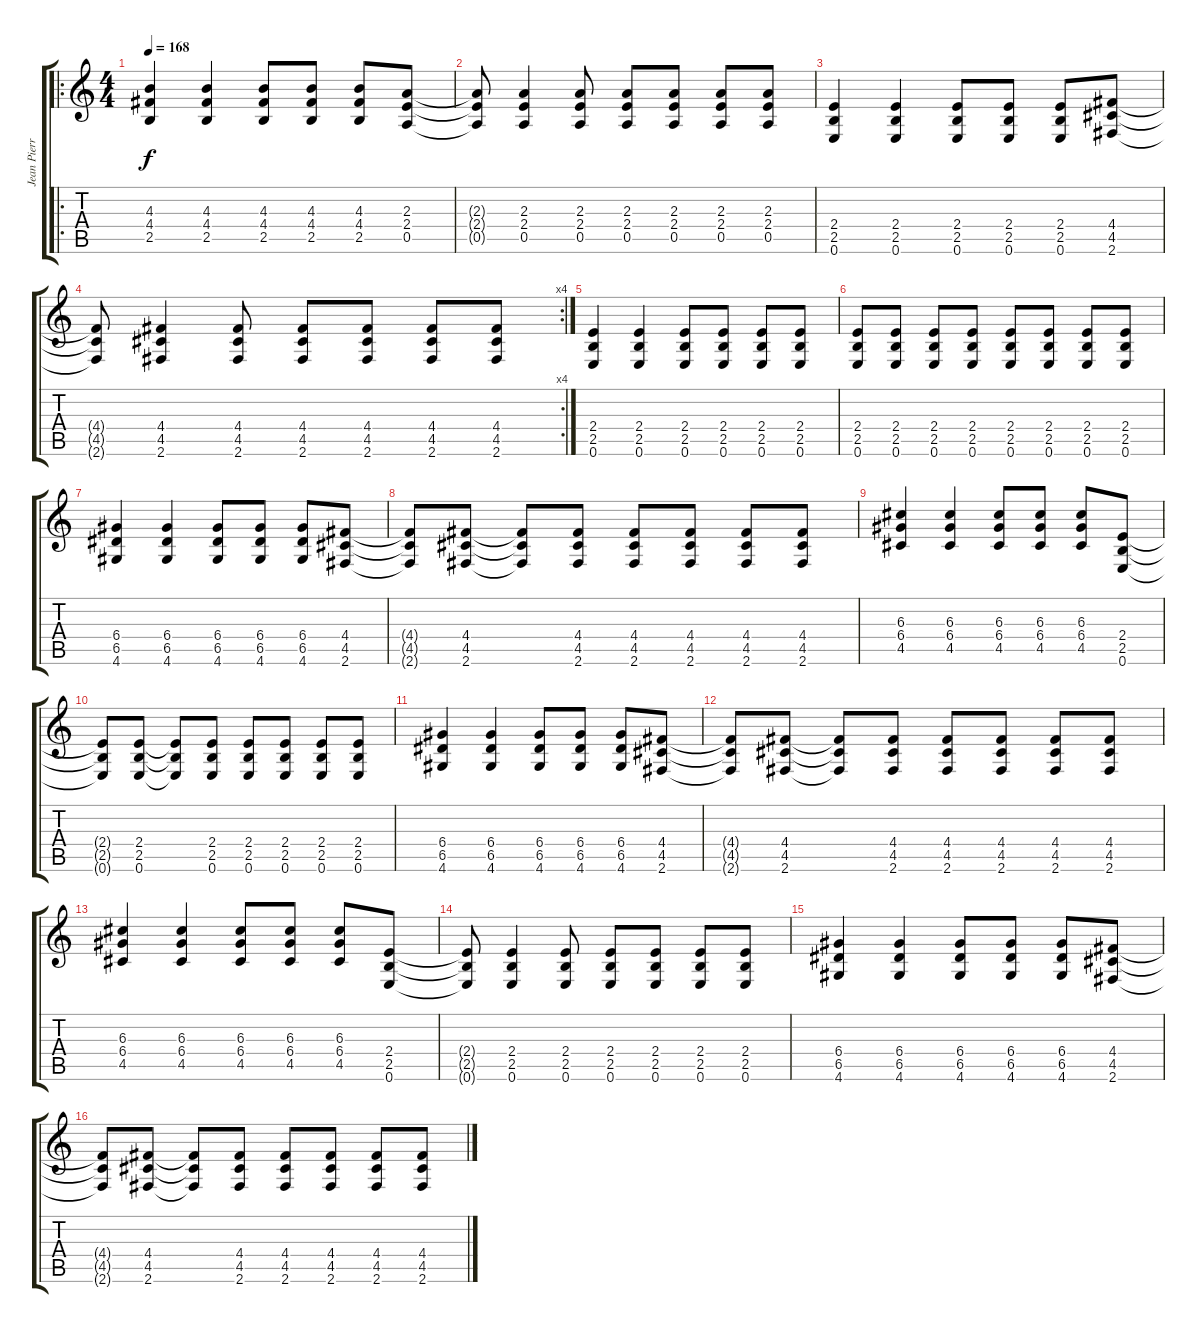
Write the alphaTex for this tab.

\track ("Jean Pierre Duhart (Distorsión)" "Jean Pierr") {instrument distortionguitar}
\staff {score tabs}
\tuning (E4 B3 G3 D3 A2 E2) {hide}
\ro
\ts (4 4)
\tempo 168
\clef g2
\ks c
(4.3 4.4 2.5).4{dy f} (4.3 4.4 2.5).4 (4.3 4.4 2.5).8 (4.3 4.4 2.5).8 (4.3 4.4 2.5).8 (2.3 2.4 0.5).8 |
(2.3{t} 2.4{t} 0.5{t}).8 (2.3 2.4 0.5).4 (2.3 2.4 0.5).8 (2.3 2.4 0.5).8 (2.3 2.4 0.5).8 (2.3 2.4 0.5).8 (2.3 2.4 0.5).8 |
(2.4 2.5 0.6).4 (2.4 2.5 0.6).4 (2.4 2.5 0.6).8 (2.4 2.5 0.6).8 (2.4 2.5 0.6).8 (4.4 4.5 2.6).8 |
\rc 4
(4.4{t} 4.5{t} 2.6{t}).8 (4.4 4.5 2.6).4 (4.4 4.5 2.6).8 (4.4 4.5 2.6).8 (4.4 4.5 2.6).8 (4.4 4.5 2.6).8 (4.4 4.5 2.6).8 |
(2.4 2.5 0.6).4 (2.4 2.5 0.6).4 (2.4 2.5 0.6).8 (2.4 2.5 0.6).8 (2.4 2.5 0.6).8 (2.4 2.5 0.6).8 |
(2.4 2.5 0.6).8 (2.4 2.5 0.6).8 (2.4 2.5 0.6).8 (2.4 2.5 0.6).8 (2.4 2.5 0.6).8 (2.4 2.5 0.6).8 (2.4 2.5 0.6).8 (2.4 2.5 0.6).8 |
(6.4 6.5 4.6).4 (6.4 6.5 4.6).4 (6.4 6.5 4.6).8 (6.4 6.5 4.6).8 (6.4 6.5 4.6).8 (4.4 4.5 2.6).8 |
(4.4{t} 4.5{t} 2.6{t}).8 (4.4 4.5 2.6).8 (4.4{t} 4.5{t} 2.6{t}).8 (4.4 4.5 2.6).8 (4.4 4.5 2.6).8 (4.4 4.5 2.6).8 (4.4 4.5 2.6).8 (4.4 4.5 2.6).8 |
(6.3 6.4 4.5).4 (6.3 6.4 4.5).4 (6.3 6.4 4.5).8 (6.3 6.4 4.5).8 (6.3 6.4 4.5).8 (2.4 2.5 0.6).8 |
(2.4{t} 2.5{t} 0.6{t}).8 (2.4 2.5 0.6).8 (2.4{t} 2.5{t} 0.6{t}).8 (2.4 2.5 0.6).8 (2.4 2.5 0.6).8 (2.4 2.5 0.6).8 (2.4 2.5 0.6).8 (2.4 2.5 0.6).8 |
(6.4 6.5 4.6).4 (6.4 6.5 4.6).4 (6.4 6.5 4.6).8 (6.4 6.5 4.6).8 (6.4 6.5 4.6).8 (4.4 4.5 2.6).8 |
(4.4{t} 4.5{t} 2.6{t}).8 (4.4 4.5 2.6).8 (4.4{t} 4.5{t} 2.6{t}).8 (4.4 4.5 2.6).8 (4.4 4.5 2.6).8 (4.4 4.5 2.6).8 (4.4 4.5 2.6).8 (4.4 4.5 2.6).8 |
(6.3 6.4 4.5).4 (6.3 6.4 4.5).4 (6.3 6.4 4.5).8 (6.3 6.4 4.5).8 (6.3 6.4 4.5).8 (2.4 2.5 0.6).8 |
(2.4{t} 2.5{t} 0.6{t}).8 (2.4 2.5 0.6).4 (2.4 2.5 0.6).8 (2.4 2.5 0.6).8 (2.4 2.5 0.6).8 (2.4 2.5 0.6).8 (2.4 2.5 0.6).8 |
(6.4 6.5 4.6).4 (6.4 6.5 4.6).4 (6.4 6.5 4.6).8 (6.4 6.5 4.6).8 (6.4 6.5 4.6).8 (4.4 4.5 2.6).8 |
(4.4{t} 4.5{t} 2.6{t}).8 (4.4 4.5 2.6).8 (4.4{t} 4.5{t} 2.6{t}).8 (4.4 4.5 2.6).8 (4.4 4.5 2.6).8 (4.4 4.5 2.6).8 (4.4 4.5 2.6).8 (4.4 4.5 2.6).8
